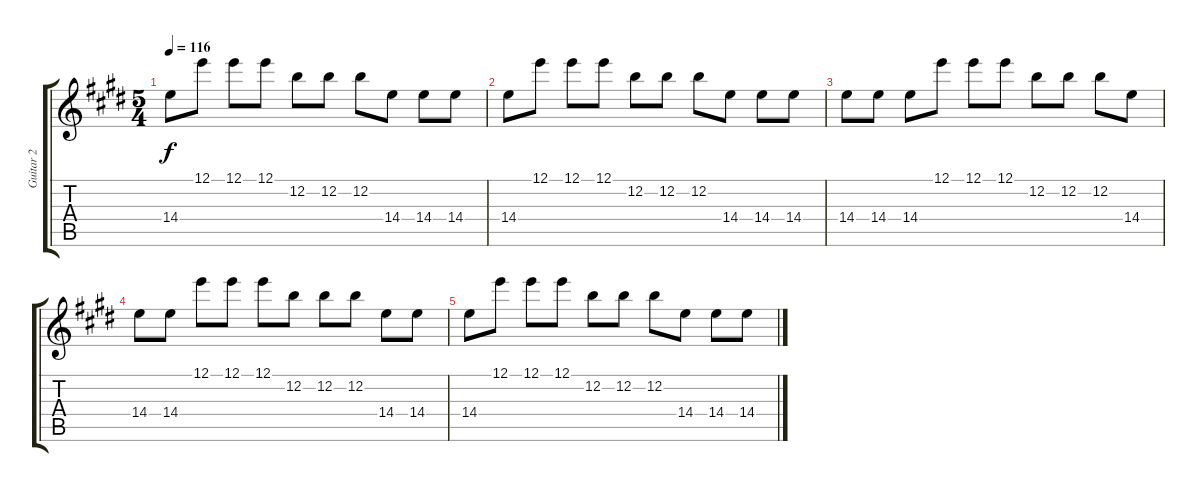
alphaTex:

\track ("Guitar 2" "Guitar 2") {instrument overdrivenguitar}
\staff {score tabs}
\tuning (E4 B3 G3 D3 A2 E2) {hide}
\ts (5 4)
\tempo 116
\clef g2
\ks e
14.4.8{dy f} 12.1.8 12.1.8 12.1.8 12.2.8 12.2.8 12.2.8 14.4.8 14.4.8 14.4.8 |
14.4.8 12.1.8 12.1.8 12.1.8 12.2.8 12.2.8 12.2.8 14.4.8 14.4.8 14.4.8 |
14.4.8 14.4.8 14.4.8 12.1.8 12.1.8 12.1.8 12.2.8 12.2.8 12.2.8 14.4.8 |
14.4.8 14.4.8 12.1.8 12.1.8 12.1.8 12.2.8 12.2.8 12.2.8 14.4.8 14.4.8 |
14.4.8 12.1.8 12.1.8 12.1.8 12.2.8 12.2.8 12.2.8 14.4.8 14.4.8 14.4.8
